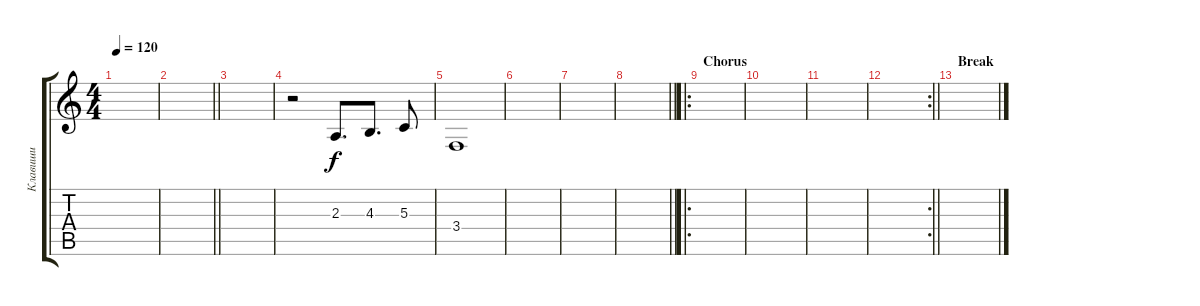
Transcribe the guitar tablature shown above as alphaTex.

\track ("Клавиши" "Клавиши") {instrument electricpiano2}
\staff {score tabs}
\tuning (E4 B3 G3 D3 A2 E2) {hide}
\ts (4 4)
\tempo 120
\clef g2
\ks c
|
\barLineRight lightlight
|
|
r.2 2.3.8{d} 4.3.8{d} 5.3.8 |
3.4.1 |
|
|
\barLineRight lightlight
|
\ro
\section ("" "Chorus")
|
|
|
\rc 2
\barLineRight lightlight
|
\section ("" "Break")
